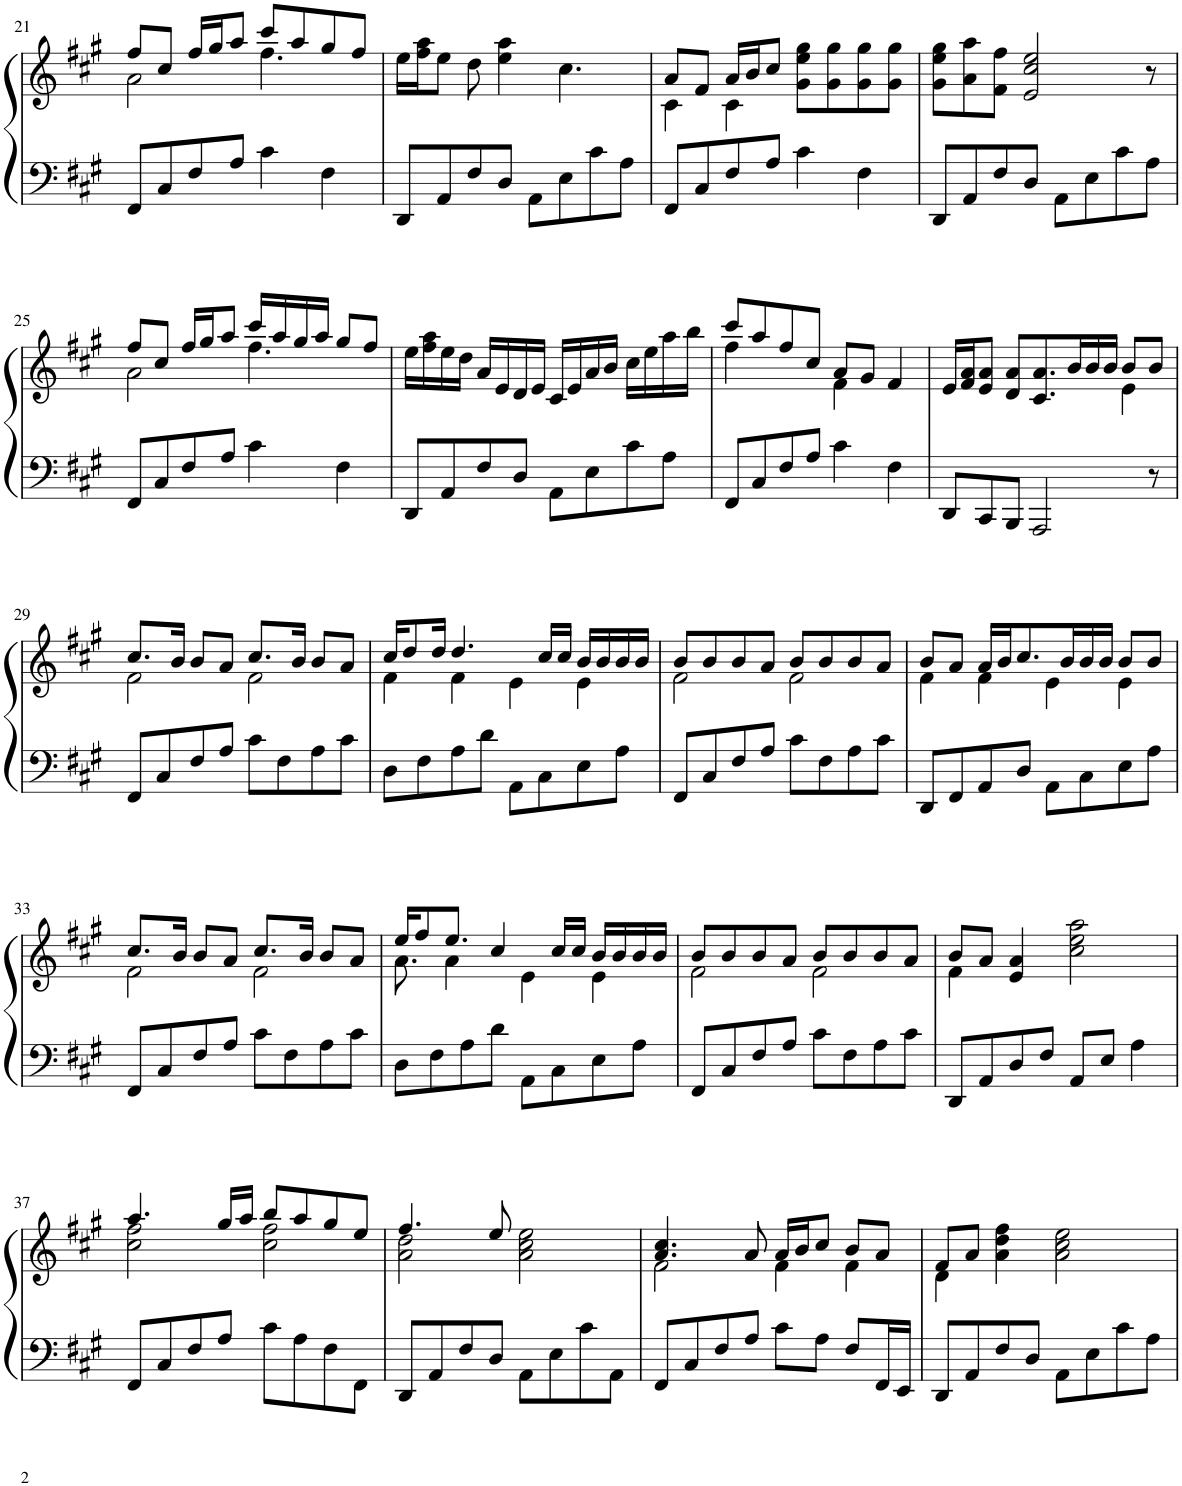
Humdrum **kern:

**kern	**kern
*part1	*part1
*staff2	*staff1
*I"Piano	*
*I'Pno.	*
!!LO:PB:g=z
*clefF4	*clefG2
*k[f#c#g#]	*k[f#c#g#]
*M4/4	*M4/4
=21	=21
*	*^
8FF#/L	8ff#/L	2a\
8C#/	8cc#/J	.
8F#/	16ff#/LL	.
.	16gg#/J	.
8A/J	8aa/J	.
4c#\	8ccc#/L	4.ff#\
.	8aa/	.
4F#\	8gg#/	.
.	8ff#/J	8ryy
*	*v	*v
=22	=22
8DD/L	16ee\LL
.	16ff#\ 16aa\J
8AA/	8ee\J
8F#/	8dd\
8D/J	4ee\ 4aa\
8AA\L	.
8E\	4.cc#\
8c#\	.
8A\J	.
=23	=23
*	*^
8FF#/L	8a/L	4c#\
8C#/	8f#/J	.
8F#/	16a/LL	4c#\
.	16b/J	.
8A/J	8cc#/J	.
4c#\	8g#\ 8ee\ 8gg#\L	2ryy
.	8g#\ 8gg#\	.
4F#\	8g#\ 8gg#\	.
.	8g#\ 8gg#\J	.
*	*v	*v
=24	=24
8DD/L	8g#\ 8ee\ 8gg#\L
8AA/	8a\ 8aa\
8F#/	8f#\ 8ff#\J
8D/J	2e/ 2cc#/ 2ee/
8AA\L	.
8E\	.
8c#\	.
8A\J	8r
!!LO:LB:g=z
=25	=25
*	*^
8FF#/L	8ff#/L	2a\
8C#/	8cc#/J	.
8F#/	16ff#/LL	.
.	16gg#/J	.
8A/J	8aa/J	.
4c#\	16ccc#/LL	4.ff#\
.	16aa/	.
.	16gg#/	.
.	16aa/JJ	.
4F#\	8gg#/L	.
.	8ff#/J	8ryy
*	*v	*v
=26	=26
8DD/L	16ee\LL
.	16ff#\ 16aa\
8AA/	16ee\
.	16dd\JJ
8F#/	16a/LL
.	16e/
8D/J	16d/
.	16e/JJ
8AA\L	16c#/LL
.	16e/
8E\	16a/
.	16b/JJ
8c#\	16cc#\LL
.	16ee\
8A\J	16aa\
.	16bb\JJ
=27	=27
*	*^
8FF#/L	8ccc#/L	4ff#\
8C#/	8aa/	.
8F#/	8ff#/	4ryy
8A/J	8cc#/J	.
4c#\	8a/L	4f#\
.	8g#/J	.
4F#\	4f#/	4ryy
=28	=28	=28
8DD/L	16e/LL	2.ryy
.	16f#/ 16a/J	.
8CC#/	8e/ 8a/J	.
8BBB/J	8d/ 8a/L	.
2AAA/	8.c#/ 8.a/	.
.	16b/L	.
.	16b/	.
.	16b/JJ	.
.	8b/L	4e\
8r	8b/J	.
!!LO:LB:g=z	!!
=29	=29	=29
8FF#/L	8.cc#/L	2f#\
8C#/	.	.
.	16b/Jk	.
8F#/	8b/L	.
8A/J	8a/J	.
8c#\L	8.cc#/L	2f#\
8F#\	.	.
.	16b/Jk	.
8A\	8b/L	.
8c#\J	8a/J	.
=30	=30	=30
8D\L	16cc#/KL	4f#\
.	8dd/	.
8F#\	.	.
.	16dd/Jk	.
8A\	4.dd/	4f#\
8d\J	.	.
8AA\L	.	4e\
8C#\	16cc#/LL	.
.	16cc#/JJ	.
8E\	16b/LL	4e\
.	16b/	.
8A\J	16b/	.
.	16b/JJ	.
=31	=31	=31
8FF#/L	8b/L	2f#\
8C#/	8b/	.
8F#/	8b/	.
8A/J	8a/J	.
8c#\L	8b/L	2f#\
8F#\	8b/	.
8A\	8b/	.
8c#\J	8a/J	.
=32	=32	=32
8DD/L	8b/L	4f#\
8FF#/	8a/J	.
8AA/	16a/LL	4f#\
.	16b/J	.
8D/J	8.cc#/	.
8AA\L	.	4e\
.	16b/L	.
8C#\	16b/	.
.	16b/JJ	.
8E\	8b/L	4e\
8A\J	8b/J	.
!!LO:LB:g=z	!!
=33	=33	=33
8FF#/L	8.cc#/L	2f#\
8C#/	.	.
.	16b/Jk	.
8F#/	8b/L	.
8A/J	8a/J	.
8c#\L	8.cc#/L	2f#\
8F#\	.	.
.	16b/Jk	.
8A\	8b/L	.
8c#\J	8a/J	.
=34	=34	=34
8D\L	16ee/KL	8.a\
.	8ff#/	.
8F#\	.	.
.	8.ee/J	4a\
8A\	.	.
8d\J	4cc#/	.
.	.	16ryy
8AA\L	.	4e\
8C#\	16cc#/LL	.
.	16cc#/JJ	.
8E\	16b/LL	4e\
.	16b/	.
8A\J	16b/	.
.	16b/JJ	.
=35	=35	=35
8FF#/L	8b/L	2f#\
8C#/	8b/	.
8F#/	8b/	.
8A/J	8a/J	.
8c#\L	8b/L	2f#\
8F#\	8b/	.
8A\	8b/	.
8c#\J	8a/J	.
=36	=36	=36
8DD/L	8b/L	4f#\
8AA/	8a/J	.
8D/	4e/ 4a/	2.ryy
8F#/J	.	.
8AA/L	2cc#\ 2ee\ 2aa\	.
8E/J	.	.
4A\	.	.
!!LO:LB:g=z	!!
=37	=37	=37
8FF#/L	4.aa/	2cc#\ 2ff#\
8C#/	.	.
8F#/	.	.
8A/J	16gg#/LL	.
.	16aa/JJ	.
8c#\L	8bb/L	2cc#\ 2ff#\
8A\	8aa/	.
8F#\	8gg#/	.
8FF#\J	8ee/J	.
=38	=38	=38
8DD/L	4.ff#/	2a\ 2dd\
8AA/	.	.
8F#/	.	.
8D/J	8ee/	.
8AA\L	2a\ 2cc#\ 2ee\	2ryy
8E\	.	.
8c#\	.	.
8AA\J	.	.
=39	=39	=39
8FF#/L	4.a/ 4.cc#/	2f#\
8C#/	.	.
8F#/	.	.
8A/J	8a/	.
8c#\L	16a/LL	4f#\
.	16b/J	.
8A\J	8cc#/J	.
8F#/L	8b/L	4f#\
16FF#/L	8a/J	.
16EE/JJ	.	.
=40	=40	=40
8DD/L	8f#/L	4d\
8AA/	8a/J	.
8F#/	4a\ 4dd\ 4ff#\	2.ryy
8D/J	.	.
8AA\L	2a\ 2cc#\ 2ee\	.
8E\	.	.
8c#\	.	.
8A\J	.	.
*	*v	*v
=	=
*-	*-
